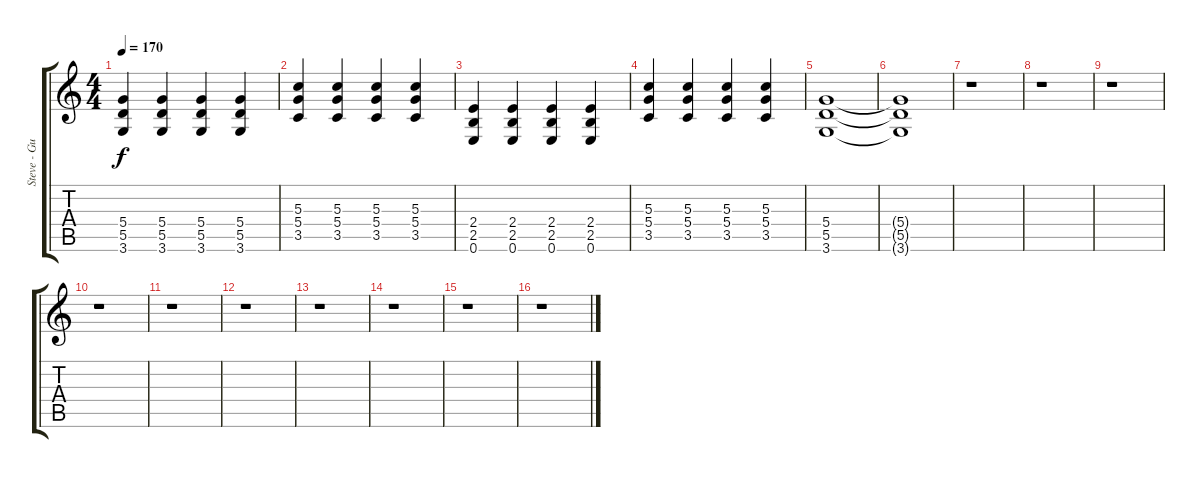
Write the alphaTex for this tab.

\track ("Steve - Guitar" "Steve - Gu") {instrument electricguitarjazz}
\staff {score tabs}
\tuning (E4 B3 G3 D3 A2 E2) {hide}
\ts (4 4)
\tempo 170
\clef g2
\ks c
(5.4 5.5 3.6).4{dy f} (5.4 5.5 3.6).4 (5.4 5.5 3.6).4 (5.4 5.5 3.6).4 |
(5.3 5.4 3.5).4 (5.3 5.4 3.5).4 (5.3 5.4 3.5).4 (5.3 5.4 3.5).4 |
(2.4 2.5 0.6).4 (2.4 2.5 0.6).4 (2.4 2.5 0.6).4 (2.4 2.5 0.6).4 |
(5.3 5.4 3.5).4 (5.3 5.4 3.5).4 (5.3 5.4 3.5).4 (5.3 5.4 3.5).4 |
(5.4 5.5 3.6).1 |
(5.4{t} 5.5{t} 3.6{t}).1 |
r.1 |
r.1 |
r.1 |
r.1 |
r.1 |
r.1 |
r.1 |
r.1 |
r.1 |
r.1
